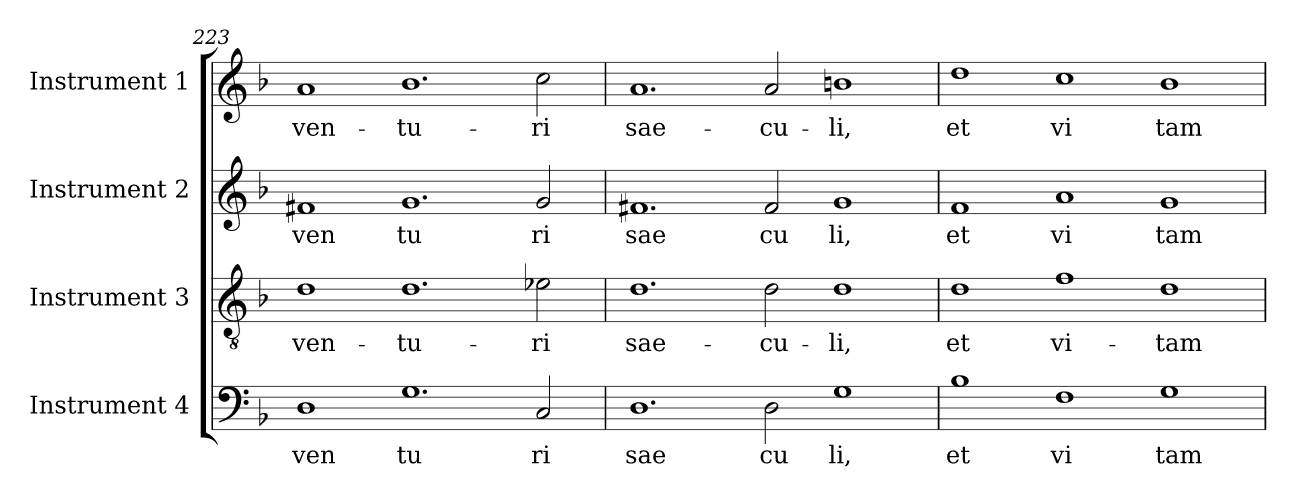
**kern	**text	**kern	**text	**kern	**text	**kern	**text
*part4	*part4	*part3	*part3	*part2	*part2	*part1	*part1
*staff4	*staff4	*staff3	*staff3	*staff2	*staff2	*staff1	*staff1
*I"Instrument 4	*	*I"Instrument 3	*	*I"Instrument 2	*	*I"Instrument 1	*
*clefF4	*	*clefGv2	*	*clefG2	*	*clefG2	*
*k[b-]	*	*k[b-]	*	*k[b-]	*	*k[b-]	*
*F:	*	*F:	*	*F:	*	*F:	*
=223	=223	=223	=223	=223	=223	=223	=223
!	!LO:LY:b:cj	!	!LO:LY:b:cj	!	!LO:LY:b:cj	!	!LO:LY:b:cj
1D	ven	1d	ven-	1f#X	ven	1a	ven-
!	!LO:LY:b:cj	!	!LO:LY:b:cj	!	!LO:LY:b:cj	!	!LO:LY:b:cj
1.G	tu	1.d	-tu-	1.g	tu	1.b-	-tu-
!	!LO:LY:b:cj	!	!LO:LY:b:cj	!	!LO:LY:b:cj	!	!LO:LY:b:cj
2C/	ri	2e-X\	-ri	2g/	ri	2cc\	-ri
=224	=224	=224	=224	=224	=224	=224	=224
!	!LO:LY:b:cj	!	!LO:LY:b:cj	!	!LO:LY:b:cj	!	!LO:LY:b:cj
1.D	sae	1.d	sae-	1.f#X	sae	1.a	sae-
!	!LO:LY:b:cj	!	!LO:LY:b:cj	!	!LO:LY:b:cj	!	!LO:LY:b:cj
2D\	cu	2d\	-cu-	2f#/	cu	2a/	-cu-
!	!LO:LY:b:cj	!	!LO:LY:b:cj	!	!LO:LY:b:cj	!	!LO:LY:b:cj
1G	li,	1d	-li,	1g	li,	1bn	-li,
!!LO:LB:g=z
=225	=225	=225	=225	=225	=225	=225	=225
!	!LO:LY:b:cj	!	!LO:LY:b:cj	!	!LO:LY:b:cj	!	!LO:LY:b:cj
1B-	et	1d	et	1f	et	1dd	et
!	!LO:LY:b:cj	!	!LO:LY:b:cj	!	!LO:LY:b:cj	!	!LO:LY:b:cj
1F	vi	1f	vi-	1a	vi	1cc	vi
!	!LO:LY:b:cj	!	!LO:LY:b:cj	!	!LO:LY:b:cj	!	!LO:LY:b:cj
1G	tam	1d	-tam	1g	tam	1b-	tam
=	=	=	=	=	=	=	=
*-	*-	*-	*-	*-	*-	*-	*-
